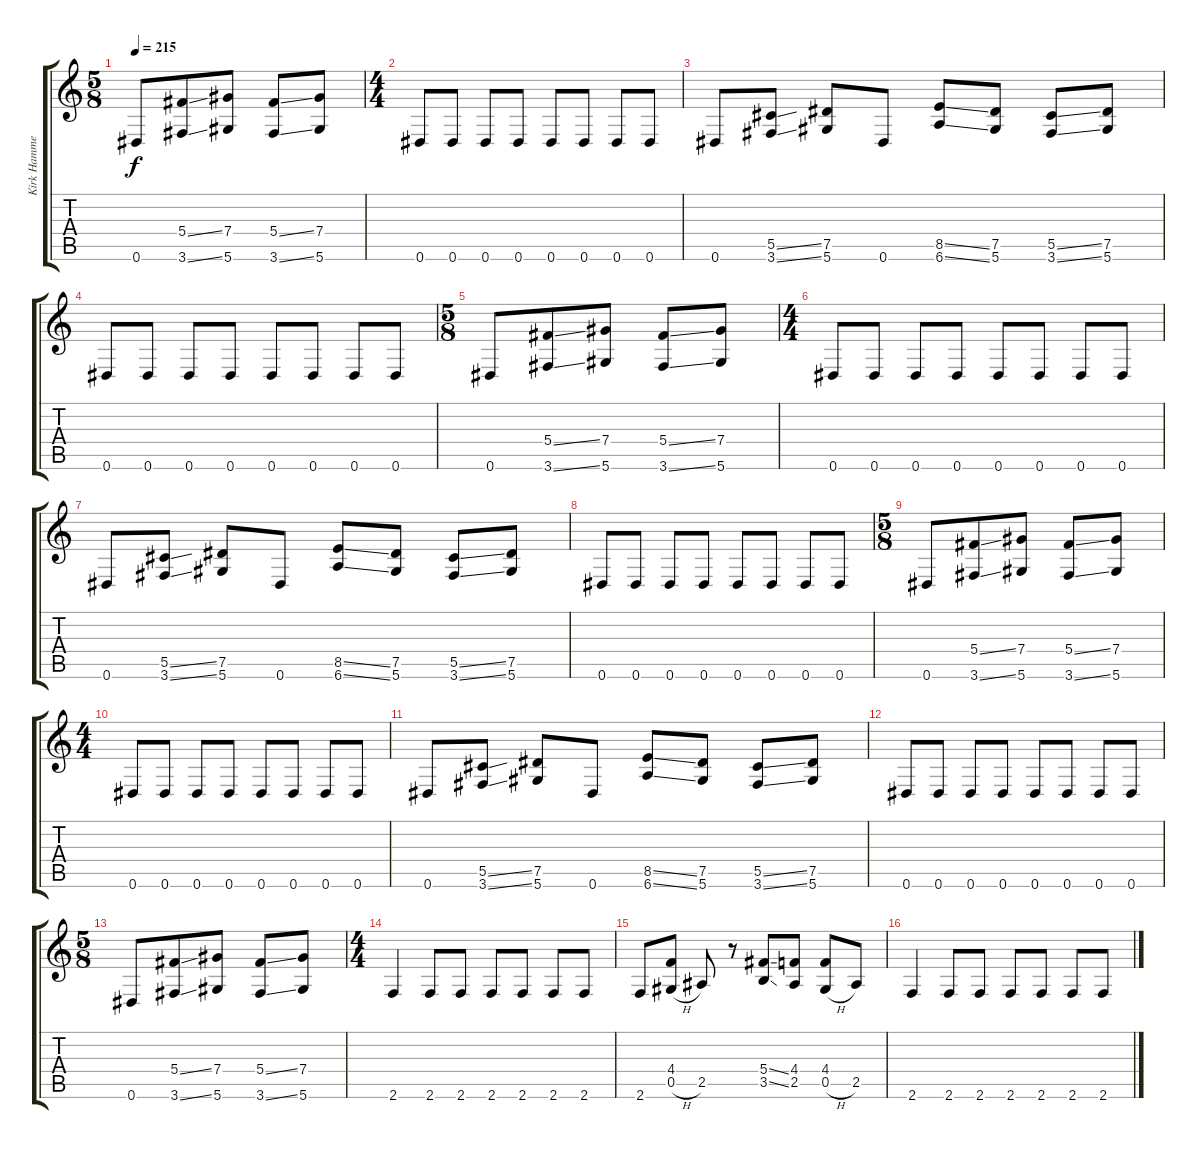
\track ("Kirk Hammet" "Kirk Hamme") {instrument distortionguitar}
\staff {score tabs}
\tuning (Eb4 Bb3 Gb3 Db3 Ab2 Eb2) {hide}
\ts (5 8)
\tempo 215
\clef g2
\ks c
0.6.8{dy f} (5.4{ss} 3.6{ss}).8 (7.4 5.6).8 (5.4{ss} 3.6{ss}).8 (7.4 5.6).8 |
\ts (4 4)
0.6.8 0.6.8 0.6.8 0.6.8 0.6.8 0.6.8 0.6.8 0.6.8 |
0.6.8 (5.5{ss} 3.6{ss}).8 (7.5 5.6).8 0.6.8 (8.5{ss} 6.6{ss}).8 (7.5 5.6).8 (5.5{ss} 3.6{ss}).8 (7.5 5.6).8 |
0.6.8 0.6.8 0.6.8 0.6.8 0.6.8 0.6.8 0.6.8 0.6.8 |
\ts (5 8)
0.6.8 (5.4{ss} 3.6{ss}).8 (7.4 5.6).8 (5.4{ss} 3.6{ss}).8 (7.4 5.6).8 |
\ts (4 4)
0.6.8 0.6.8 0.6.8 0.6.8 0.6.8 0.6.8 0.6.8 0.6.8 |
0.6.8 (5.5{ss} 3.6{ss}).8 (7.5 5.6).8 0.6.8 (8.5{ss} 6.6{ss}).8 (7.5 5.6).8 (5.5{ss} 3.6{ss}).8 (7.5 5.6).8 |
0.6.8 0.6.8 0.6.8 0.6.8 0.6.8 0.6.8 0.6.8 0.6.8 |
\ts (5 8)
0.6.8 (5.4{ss} 3.6{ss}).8 (7.4 5.6).8 (5.4{ss} 3.6{ss}).8 (7.4 5.6).8 |
\ts (4 4)
0.6.8 0.6.8 0.6.8 0.6.8 0.6.8 0.6.8 0.6.8 0.6.8 |
0.6.8 (5.5{ss} 3.6{ss}).8 (7.5 5.6).8 0.6.8 (8.5{ss} 6.6{ss}).8 (7.5 5.6).8 (5.5{ss} 3.6{ss}).8 (7.5 5.6).8 |
0.6.8 0.6.8 0.6.8 0.6.8 0.6.8 0.6.8 0.6.8 0.6.8 |
\ts (5 8)
0.6.8 (5.4{ss} 3.6{ss}).8 (7.4 5.6).8 (5.4{ss} 3.6{ss}).8 (7.4 5.6).8 |
\ts (4 4)
2.6.4 2.6.8 2.6.8 2.6.8 2.6.8 2.6.8 2.6.8 |
2.6.8 (4.4 0.5{h}).8 2.5.8 r.8 (5.4{ss} 3.5{ss}).8 (4.4 2.5).8 (4.4 0.5{h}).8 2.5.8 |
2.6.4 2.6.8 2.6.8 2.6.8 2.6.8 2.6.8 2.6.8
